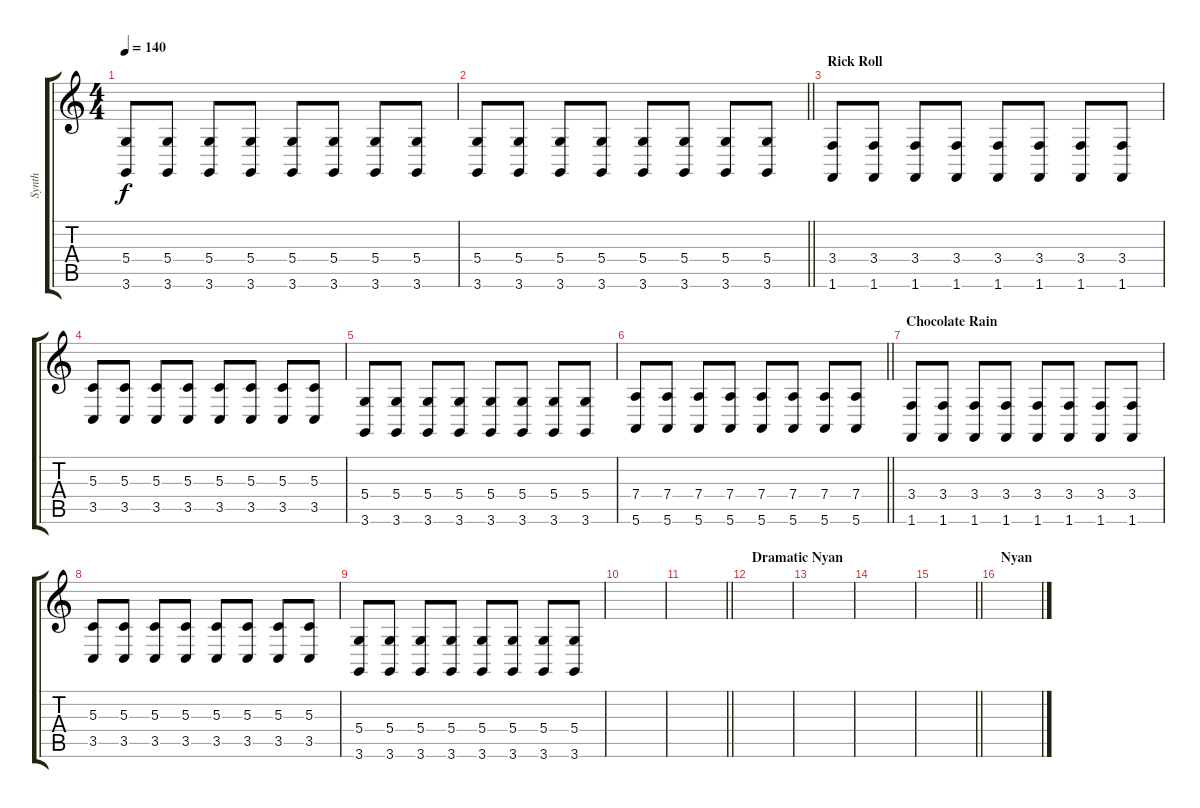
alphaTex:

\track ("Synth" "Synth") {instrument lead2sawtooth}
\staff {score tabs}
\tuning (E4 B3 G3 D3 A2 E2) {hide}
\ts (4 4)
\tempo 140
\clef g2
\ks c
(5.4 3.6).8{dy f} (5.4 3.6).8 (5.4 3.6).8 (5.4 3.6).8 (5.4 3.6).8 (5.4 3.6).8 (5.4 3.6).8 (5.4 3.6).8 |
\barLineRight lightlight
(5.4 3.6).8 (5.4 3.6).8 (5.4 3.6).8 (5.4 3.6).8 (5.4 3.6).8 (5.4 3.6).8 (5.4 3.6).8 (5.4 3.6).8 |
\section ("" "Rick Roll")
(3.4 1.6).8 (3.4 1.6).8 (3.4 1.6).8 (3.4 1.6).8 (3.4 1.6).8 (3.4 1.6).8 (3.4 1.6).8 (3.4 1.6).8 |
(5.3 3.5).8 (5.3 3.5).8 (5.3 3.5).8 (5.3 3.5).8 (5.3 3.5).8 (5.3 3.5).8 (5.3 3.5).8 (5.3 3.5).8 |
(5.4 3.6).8 (5.4 3.6).8 (5.4 3.6).8 (5.4 3.6).8 (5.4 3.6).8 (5.4 3.6).8 (5.4 3.6).8 (5.4 3.6).8 |
\barLineRight lightlight
(7.4 5.6).8 (7.4 5.6).8 (7.4 5.6).8 (7.4 5.6).8 (7.4 5.6).8 (7.4 5.6).8 (7.4 5.6).8 (7.4 5.6).8 |
\section ("" "Chocolate Rain")
(3.4 1.6).8 (3.4 1.6).8 (3.4 1.6).8 (3.4 1.6).8 (3.4 1.6).8 (3.4 1.6).8 (3.4 1.6).8 (3.4 1.6).8 |
(5.3 3.5).8 (5.3 3.5).8 (5.3 3.5).8 (5.3 3.5).8 (5.3 3.5).8 (5.3 3.5).8 (5.3 3.5).8 (5.3 3.5).8 |
(5.4 3.6).8 (5.4 3.6).8 (5.4 3.6).8 (5.4 3.6).8 (5.4 3.6).8 (5.4 3.6).8 (5.4 3.6).8 (5.4 3.6).8 |
|
\barLineRight lightlight
|
\section ("" "Dramatic Nyan")
|
|
|
\barLineRight lightlight
|
\section ("" "Nyan")
